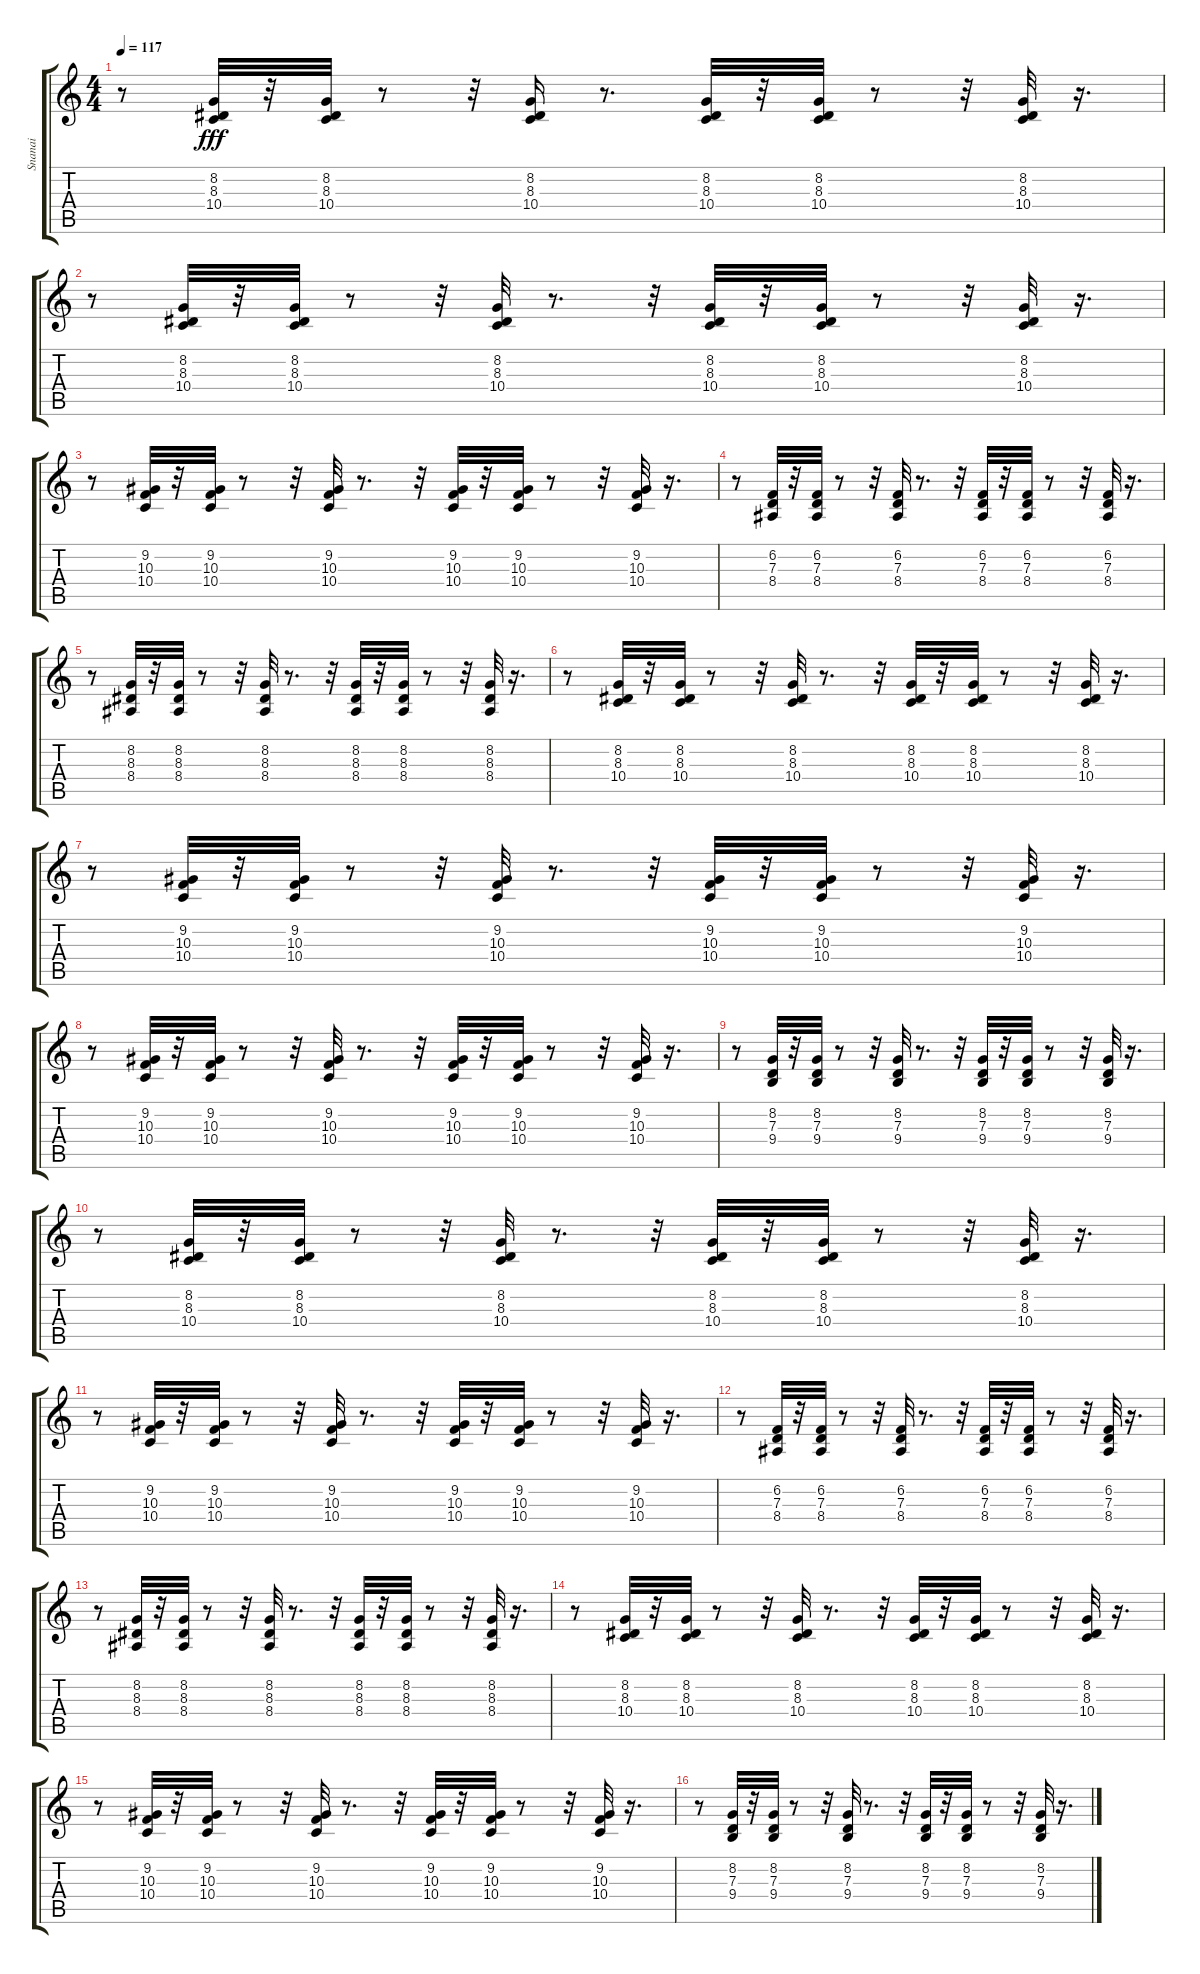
\track ("Snanai" "Snanai") {instrument shanai}
\staff {score tabs}
\tuning (E4 B3 G3 D3 A2 E2) {hide}
\ts (4 4)
\tempo 117
\clef g2
\ks c
r.8{dy fff} (8.2 8.3 10.4).32 r.32 (8.2 8.3 10.4).32 r.8 r.32 (8.2 8.3 10.4).16 r.8{d} (8.2 8.3 10.4).32 r.32 (8.2 8.3 10.4).32 r.8 r.32 (8.2 8.3 10.4).32 r.16{d} |
r.8 (8.2 8.3 10.4).32 r.32 (8.2 8.3 10.4).32 r.8 r.32 (8.2 8.3 10.4).32 r.8{d} r.32 (8.2 8.3 10.4).32 r.32 (8.2 8.3 10.4).32 r.8 r.32 (8.2 8.3 10.4).32 r.16{d} |
r.8 (9.2 10.3 10.4).32 r.32 (9.2 10.3 10.4).32 r.8 r.32 (9.2 10.3 10.4).32 r.8{d} r.32 (9.2 10.3 10.4).32 r.32 (9.2 10.3 10.4).32 r.8 r.32 (9.2 10.3 10.4).32 r.16{d} |
r.8 (6.2 7.3 8.4).32 r.32 (6.2 7.3 8.4).32 r.8 r.32 (6.2 7.3 8.4).32 r.8{d} r.32 (6.2 7.3 8.4).32 r.32 (6.2 7.3 8.4).32 r.8 r.32 (6.2 7.3 8.4).32 r.16{d} |
r.8 (8.2 8.3 8.4).32 r.32 (8.2 8.3 8.4).32 r.8 r.32 (8.2 8.3 8.4).32 r.8{d} r.32 (8.2 8.3 8.4).32 r.32 (8.2 8.3 8.4).32 r.8 r.32 (8.2 8.3 8.4).32 r.16{d} |
r.8 (8.2 8.3 10.4).32 r.32 (8.2 8.3 10.4).32 r.8 r.32 (8.2 8.3 10.4).32 r.8{d} r.32 (8.2 8.3 10.4).32 r.32 (8.2 8.3 10.4).32 r.8 r.32 (8.2 8.3 10.4).32 r.16{d} |
r.8 (9.2 10.3 10.4).32 r.32 (9.2 10.3 10.4).32 r.8 r.32 (9.2 10.3 10.4).32 r.8{d} r.32 (9.2 10.3 10.4).32 r.32 (9.2 10.3 10.4).32 r.8 r.32 (9.2 10.3 10.4).32 r.16{d} |
r.8 (9.2 10.3 10.4).32 r.32 (9.2 10.3 10.4).32 r.8 r.32 (9.2 10.3 10.4).32 r.8{d} r.32 (9.2 10.3 10.4).32 r.32 (9.2 10.3 10.4).32 r.8 r.32 (9.2 10.3 10.4).32 r.16{d} |
r.8 (8.2 7.3 9.4).32 r.32 (8.2 7.3 9.4).32 r.8 r.32 (8.2 7.3 9.4).32 r.8{d} r.32 (8.2 7.3 9.4).32 r.32 (8.2 7.3 9.4).32 r.8 r.32 (8.2 7.3 9.4).32 r.16{d} |
r.8 (8.2 8.3 10.4).32 r.32 (8.2 8.3 10.4).32 r.8 r.32 (8.2 8.3 10.4).32 r.8{d} r.32 (8.2 8.3 10.4).32 r.32 (8.2 8.3 10.4).32 r.8 r.32 (8.2 8.3 10.4).32 r.16{d} |
r.8 (9.2 10.3 10.4).32 r.32 (9.2 10.3 10.4).32 r.8 r.32 (9.2 10.3 10.4).32 r.8{d} r.32 (9.2 10.3 10.4).32 r.32 (9.2 10.3 10.4).32 r.8 r.32 (9.2 10.3 10.4).32 r.16{d} |
r.8 (6.2 7.3 8.4).32 r.32 (6.2 7.3 8.4).32 r.8 r.32 (6.2 7.3 8.4).32 r.8{d} r.32 (6.2 7.3 8.4).32 r.32 (6.2 7.3 8.4).32 r.8 r.32 (6.2 7.3 8.4).32 r.16{d} |
r.8 (8.2 8.3 8.4).32 r.32 (8.2 8.3 8.4).32 r.8 r.32 (8.2 8.3 8.4).32 r.8{d} r.32 (8.2 8.3 8.4).32 r.32 (8.2 8.3 8.4).32 r.8 r.32 (8.2 8.3 8.4).32 r.16{d} |
r.8 (8.2 8.3 10.4).32 r.32 (8.2 8.3 10.4).32 r.8 r.32 (8.2 8.3 10.4).32 r.8{d} r.32 (8.2 8.3 10.4).32 r.32 (8.2 8.3 10.4).32 r.8 r.32 (8.2 8.3 10.4).32 r.16{d} |
r.8 (9.2 10.3 10.4).32 r.32 (9.2 10.3 10.4).32 r.8 r.32 (9.2 10.3 10.4).32 r.8{d} r.32 (9.2 10.3 10.4).32 r.32 (9.2 10.3 10.4).32 r.8 r.32 (9.2 10.3 10.4).32 r.16{d} |
r.8 (8.2 7.3 9.4).32 r.32 (8.2 7.3 9.4).32 r.8 r.32 (8.2 7.3 9.4).32 r.8{d} r.32 (8.2 7.3 9.4).32 r.32 (8.2 7.3 9.4).32 r.8 r.32 (8.2 7.3 9.4).32 r.16{d}
